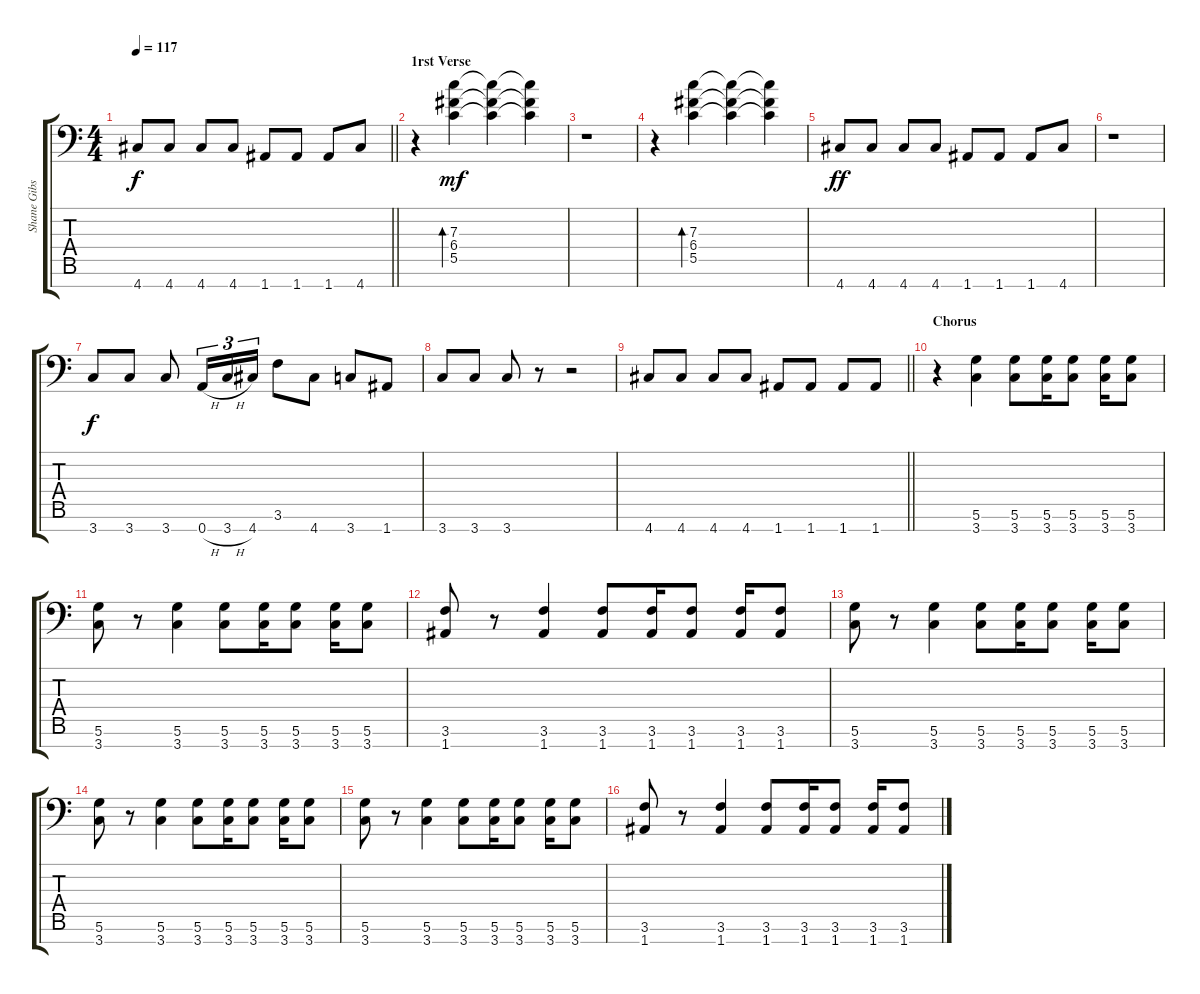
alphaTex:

\track ("Shane Gibson" "Shane Gibs") {instrument distortionguitar}
\staff {score tabs}
\tuning (D4 A3 F3 C3 G2 D2 A1) {hide}
\ts (4 4)
\tempo 117
\clef f4
\barLineRight lightlight
\ks c
4.7.8{dy f} 4.7.8 4.7.8 4.7.8 1.7.8 1.7.8 1.7.8 4.7.8 |
\section ("" "1rst Verse")
r.4{instrument distortionguitar} (7.3 6.4 5.5).4{bd 480 dy mf} (7.3{t} 6.4{t} 5.5{t}).4 (7.3{t} 6.4{t} 5.5{t}).4 |
r.1 |
r.4 (7.3 6.4 5.5).4{bd 480} (7.3{t} 6.4{t} 5.5{t}).4 (7.3{t} 6.4{t} 5.5{t}).4 |
4.7.8{dy ff instrument distortionguitar} 4.7.8 4.7.8 4.7.8 1.7.8 1.7.8 1.7.8 4.7.8 |
r.1 |
3.7.8{dy f} 3.7.8 3.7.8 0.7{h}.16{tu (3 2)} 3.7{h}.16{tu (3 2)} 4.7.16{tu (3 2)} 3.6.8 4.7.8 3.7.8 1.7.8 |
3.7.8 3.7.8 3.7.8 r.8 r.2 |
\barLineRight lightlight
4.7.8 4.7.8 4.7.8 4.7.8 1.7.8 1.7.8 1.7.8 1.7.8 |
\section ("" "Chorus")
r.4 (5.6 3.7).4 (5.6 3.7).8 (5.6 3.7).16 (5.6 3.7).8 (5.6 3.7).16 (5.6 3.7).8 |
(5.6 3.7).8 r.8 (5.6 3.7).4 (5.6 3.7).8 (5.6 3.7).16 (5.6 3.7).8 (5.6 3.7).16 (5.6 3.7).8 |
(3.6 1.7).8 r.8 (3.6 1.7).4 (3.6 1.7).8 (3.6 1.7).16 (3.6 1.7).8 (3.6 1.7).16 (3.6 1.7).8 |
(5.6 3.7).8 r.8 (5.6 3.7).4 (5.6 3.7).8 (5.6 3.7).16 (5.6 3.7).8 (5.6 3.7).16 (5.6 3.7).8 |
(5.6 3.7).8 r.8 (5.6 3.7).4 (5.6 3.7).8 (5.6 3.7).16 (5.6 3.7).8 (5.6 3.7).16 (5.6 3.7).8 |
(5.6 3.7).8 r.8 (5.6 3.7).4 (5.6 3.7).8 (5.6 3.7).16 (5.6 3.7).8 (5.6 3.7).16 (5.6 3.7).8 |
(3.6 1.7).8 r.8 (3.6 1.7).4 (3.6 1.7).8 (3.6 1.7).16 (3.6 1.7).8 (3.6 1.7).16 (3.6 1.7).8
